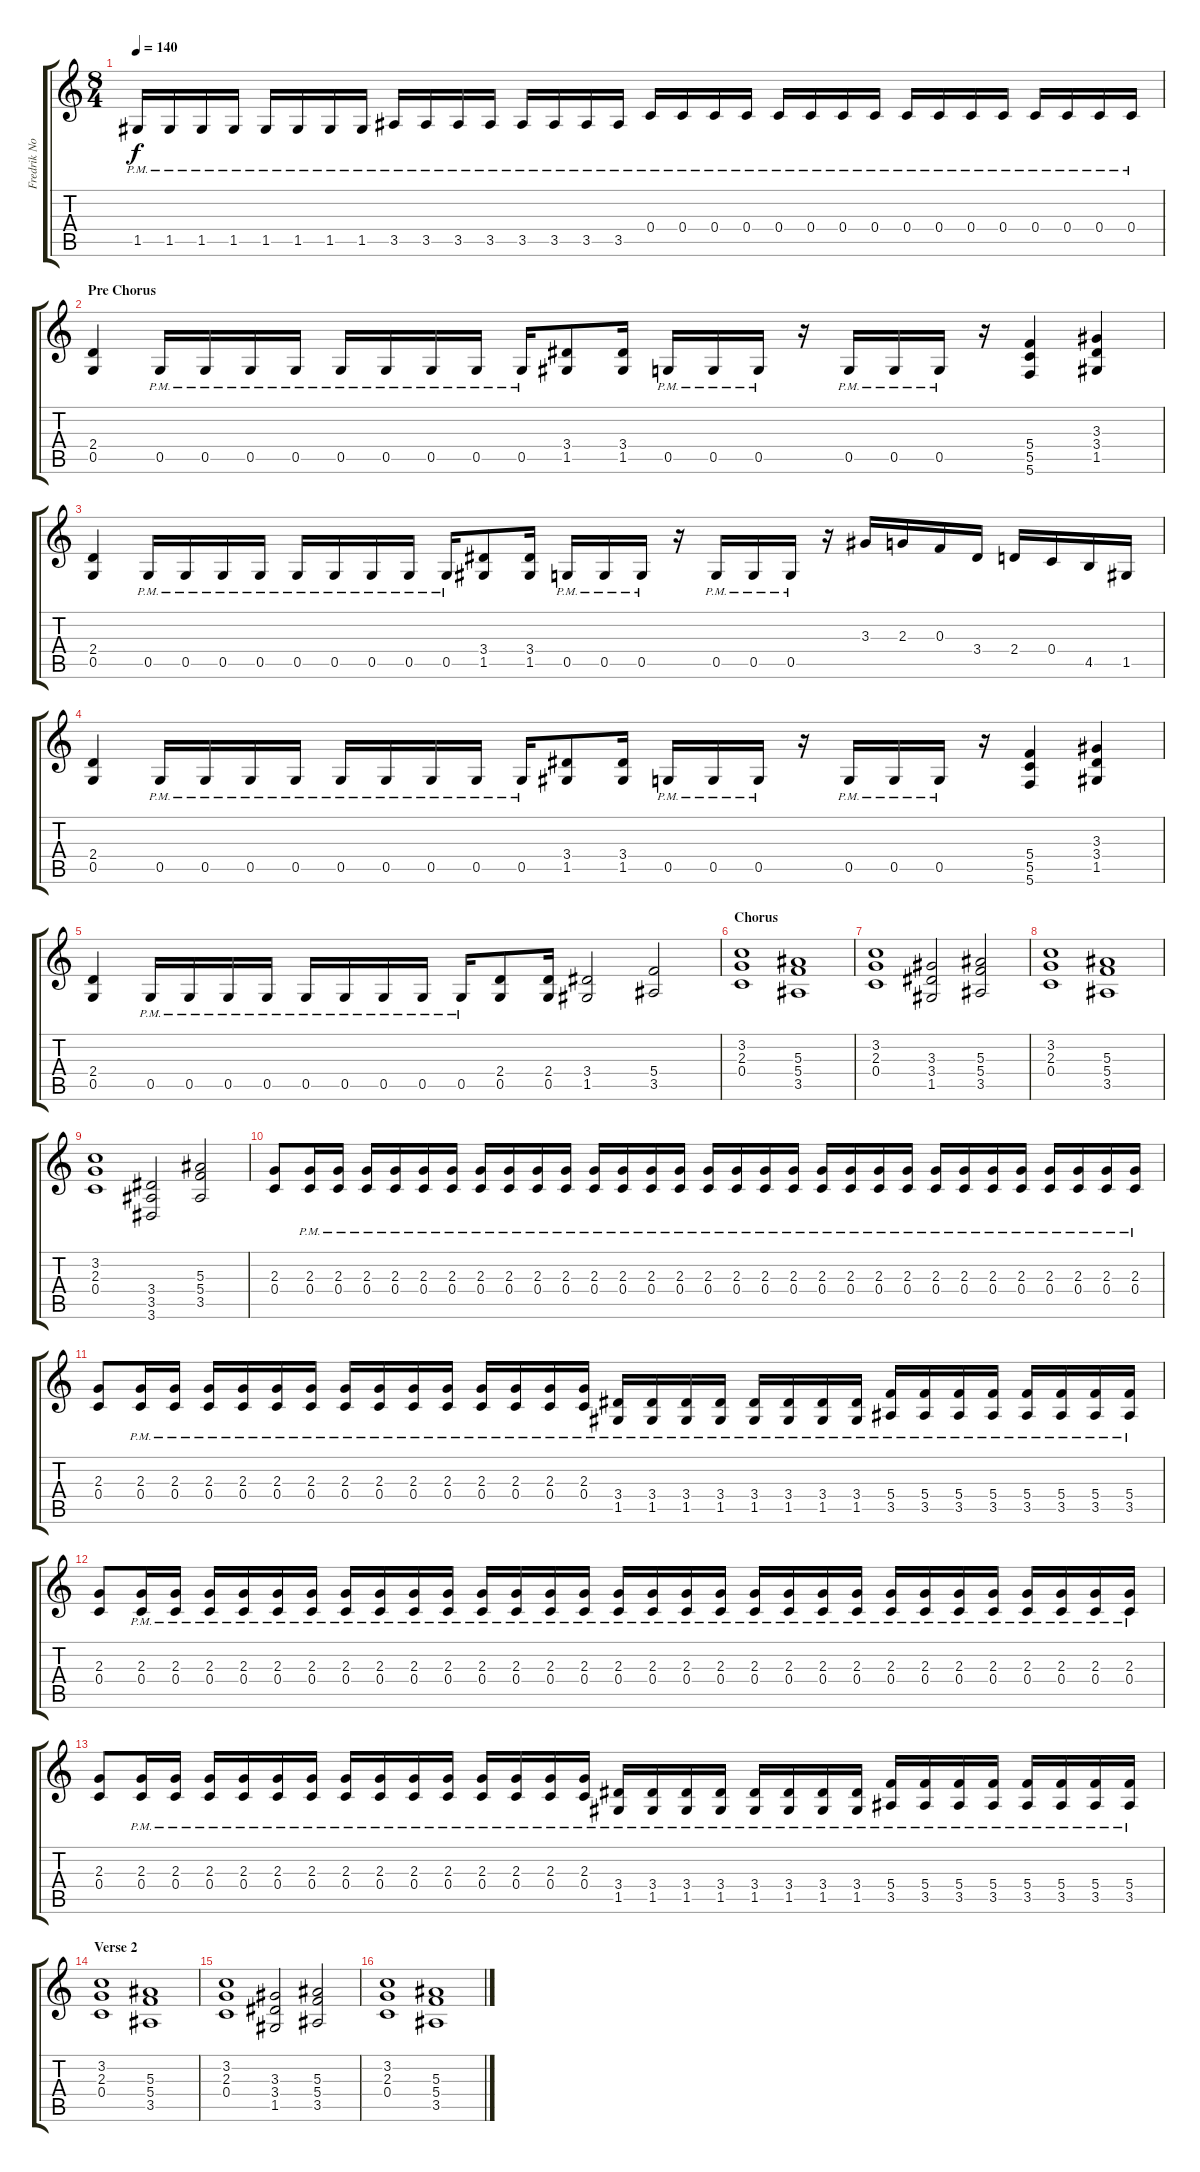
\track ("Fredrik Norstrom - Rhytm" "Fredrik No") {instrument distortionguitar}
\staff {score tabs}
\tuning (D4 A3 F3 C3 G2 C2) {hide}
\ts (8 4)
\tempo 140
\clef g2
\ks c
1.5{pm}.16{dy f} 1.5{pm}.16 1.5{pm}.16 1.5{pm}.16 1.5{pm}.16 1.5{pm}.16 1.5{pm}.16 1.5{pm}.16 3.5{pm}.16 3.5{pm}.16 3.5{pm}.16 3.5{pm}.16 3.5{pm}.16 3.5{pm}.16 3.5{pm}.16 3.5{pm}.16 0.4{pm}.16 0.4{pm}.16 0.4{pm}.16 0.4{pm}.16 0.4{pm}.16 0.4{pm}.16 0.4{pm}.16 0.4{pm}.16 0.4{pm}.16 0.4{pm}.16 0.4{pm}.16 0.4{pm}.16 0.4{pm}.16 0.4{pm}.16 0.4{pm}.16 0.4{pm}.16 |
\section ("" "Pre Chorus")
(2.4 0.5).4 0.5{pm}.16 0.5{pm}.16 0.5{pm}.16 0.5{pm}.16 0.5{pm}.16 0.5{pm}.16 0.5{pm}.16 0.5{pm}.16 0.5{pm}.16 (3.4 1.5).8 (3.4 1.5).16 0.5{pm}.16 0.5{pm}.16 0.5{pm}.16 r.16 0.5{pm}.16 0.5{pm}.16 0.5{pm}.16 r.16 (5.4 5.5 5.6).4 (3.3 3.4 1.5).4 |
(2.4 0.5).4 0.5{pm}.16 0.5{pm}.16 0.5{pm}.16 0.5{pm}.16 0.5{pm}.16 0.5{pm}.16 0.5{pm}.16 0.5{pm}.16 0.5{pm}.16 (3.4 1.5).8 (3.4 1.5).16 0.5{pm}.16 0.5{pm}.16 0.5{pm}.16 r.16 0.5{pm}.16 0.5{pm}.16 0.5{pm}.16 r.16 3.3.16 2.3.16 0.3.16 3.4.16 2.4.16 0.4.16 4.5.16 1.5.16 |
(2.4 0.5).4 0.5{pm}.16 0.5{pm}.16 0.5{pm}.16 0.5{pm}.16 0.5{pm}.16 0.5{pm}.16 0.5{pm}.16 0.5{pm}.16 0.5{pm}.16 (3.4 1.5).8 (3.4 1.5).16 0.5{pm}.16 0.5{pm}.16 0.5{pm}.16 r.16 0.5{pm}.16 0.5{pm}.16 0.5{pm}.16 r.16 (5.4 5.5 5.6).4 (3.3 3.4 1.5).4 |
(2.4 0.5).4 0.5{pm}.16 0.5{pm}.16 0.5{pm}.16 0.5{pm}.16 0.5{pm}.16 0.5{pm}.16 0.5{pm}.16 0.5{pm}.16 0.5{pm}.16 (2.4 0.5).8 (2.4 0.5).16 (3.4 1.5).2 (5.4 3.5).2 |
\section ("" "Chorus")
(3.2 2.3 0.4).1 (5.3 5.4 3.5).1 |
(3.2 2.3 0.4).1 (3.3 3.4 1.5).2 (5.3 5.4 3.5).2 |
(3.2 2.3 0.4).1 (5.3 5.4 3.5).1 |
(3.2 2.3 0.4).1 (3.4 3.5 3.6).2 (5.3 5.4 3.5).2 |
(2.3 0.4).8 (2.3{pm} 0.4{pm}).16 (2.3{pm} 0.4{pm}).16 (2.3{pm} 0.4{pm}).16 (2.3{pm} 0.4{pm}).16 (2.3{pm} 0.4{pm}).16 (2.3{pm} 0.4{pm}).16 (2.3{pm} 0.4{pm}).16 (2.3{pm} 0.4{pm}).16 (2.3{pm} 0.4{pm}).16 (2.3{pm} 0.4{pm}).16 (2.3{pm} 0.4{pm}).16 (2.3{pm} 0.4{pm}).16 (2.3{pm} 0.4{pm}).16 (2.3{pm} 0.4{pm}).16 (2.3{pm} 0.4{pm}).16 (2.3{pm} 0.4{pm}).16 (2.3{pm} 0.4{pm}).16 (2.3{pm} 0.4{pm}).16 (2.3{pm} 0.4{pm}).16 (2.3{pm} 0.4{pm}).16 (2.3{pm} 0.4{pm}).16 (2.3{pm} 0.4{pm}).16 (2.3{pm} 0.4{pm}).16 (2.3{pm} 0.4{pm}).16 (2.3{pm} 0.4{pm}).16 (2.3{pm} 0.4{pm}).16 (2.3{pm} 0.4{pm}).16 (2.3{pm} 0.4{pm}).16 (2.3{pm} 0.4{pm}).16 (2.3{pm} 0.4{pm}).16 |
(2.3 0.4).8 (2.3{pm} 0.4{pm}).16 (2.3{pm} 0.4{pm}).16 (2.3{pm} 0.4{pm}).16 (2.3{pm} 0.4{pm}).16 (2.3{pm} 0.4{pm}).16 (2.3{pm} 0.4{pm}).16 (2.3{pm} 0.4{pm}).16 (2.3{pm} 0.4{pm}).16 (2.3{pm} 0.4{pm}).16 (2.3{pm} 0.4{pm}).16 (2.3{pm} 0.4{pm}).16 (2.3{pm} 0.4{pm}).16 (2.3{pm} 0.4{pm}).16 (2.3{pm} 0.4{pm}).16 (3.4{pm} 1.5{pm}).16 (3.4{pm} 1.5{pm}).16 (3.4{pm} 1.5{pm}).16 (3.4{pm} 1.5{pm}).16 (3.4{pm} 1.5{pm}).16 (3.4{pm} 1.5{pm}).16 (3.4{pm} 1.5{pm}).16 (3.4{pm} 1.5{pm}).16 (5.4{pm} 3.5{pm}).16 (5.4{pm} 3.5{pm}).16 (5.4{pm} 3.5{pm}).16 (5.4{pm} 3.5{pm}).16 (5.4{pm} 3.5{pm}).16 (5.4{pm} 3.5{pm}).16 (5.4{pm} 3.5{pm}).16 (5.4{pm} 3.5{pm}).16 |
(2.3 0.4).8 (2.3{pm} 0.4{pm}).16 (2.3{pm} 0.4{pm}).16 (2.3{pm} 0.4{pm}).16 (2.3{pm} 0.4{pm}).16 (2.3{pm} 0.4{pm}).16 (2.3{pm} 0.4{pm}).16 (2.3{pm} 0.4{pm}).16 (2.3{pm} 0.4{pm}).16 (2.3{pm} 0.4{pm}).16 (2.3{pm} 0.4{pm}).16 (2.3{pm} 0.4{pm}).16 (2.3{pm} 0.4{pm}).16 (2.3{pm} 0.4{pm}).16 (2.3{pm} 0.4{pm}).16 (2.3{pm} 0.4{pm}).16 (2.3{pm} 0.4{pm}).16 (2.3{pm} 0.4{pm}).16 (2.3{pm} 0.4{pm}).16 (2.3{pm} 0.4{pm}).16 (2.3{pm} 0.4{pm}).16 (2.3{pm} 0.4{pm}).16 (2.3{pm} 0.4{pm}).16 (2.3{pm} 0.4{pm}).16 (2.3{pm} 0.4{pm}).16 (2.3{pm} 0.4{pm}).16 (2.3{pm} 0.4{pm}).16 (2.3{pm} 0.4{pm}).16 (2.3{pm} 0.4{pm}).16 (2.3{pm} 0.4{pm}).16 (2.3{pm} 0.4{pm}).16 |
(2.3 0.4).8 (2.3{pm} 0.4{pm}).16 (2.3{pm} 0.4{pm}).16 (2.3{pm} 0.4{pm}).16 (2.3{pm} 0.4{pm}).16 (2.3{pm} 0.4{pm}).16 (2.3{pm} 0.4{pm}).16 (2.3{pm} 0.4{pm}).16 (2.3{pm} 0.4{pm}).16 (2.3{pm} 0.4{pm}).16 (2.3{pm} 0.4{pm}).16 (2.3{pm} 0.4{pm}).16 (2.3{pm} 0.4{pm}).16 (2.3{pm} 0.4{pm}).16 (2.3{pm} 0.4{pm}).16 (3.4{pm} 1.5{pm}).16 (3.4{pm} 1.5{pm}).16 (3.4{pm} 1.5{pm}).16 (3.4{pm} 1.5{pm}).16 (3.4{pm} 1.5{pm}).16 (3.4{pm} 1.5{pm}).16 (3.4{pm} 1.5{pm}).16 (3.4{pm} 1.5{pm}).16 (5.4{pm} 3.5{pm}).16 (5.4{pm} 3.5{pm}).16 (5.4{pm} 3.5{pm}).16 (5.4{pm} 3.5{pm}).16 (5.4{pm} 3.5{pm}).16 (5.4{pm} 3.5{pm}).16 (5.4{pm} 3.5{pm}).16 (5.4{pm} 3.5{pm}).16 |
\section ("" "Verse 2")
(3.2 2.3 0.4).1 (5.3 5.4 3.5).1 |
(3.2 2.3 0.4).1 (3.3 3.4 1.5).2 (5.3 5.4 3.5).2 |
(3.2 2.3 0.4).1 (5.3 5.4 3.5).1
